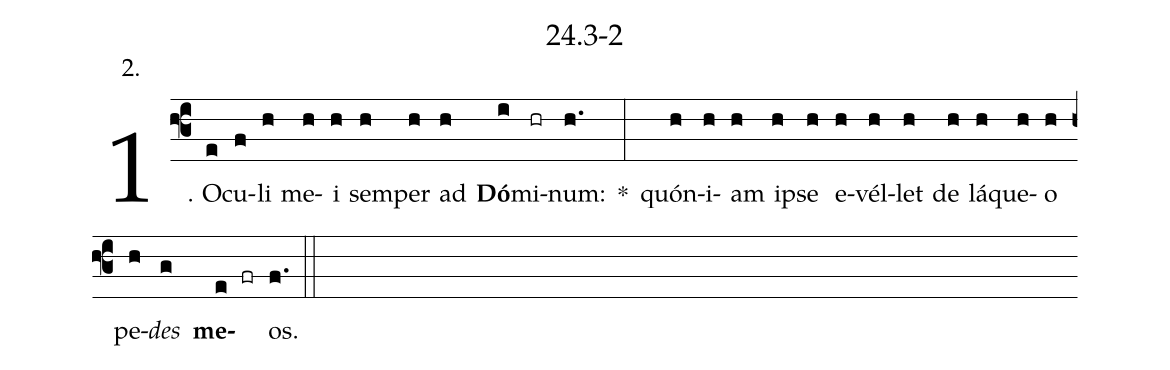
name: 24.3-2;
annotation: 2.;
%%
(f3)1. O(e)cu(f)li(h) me(h)i(h) sem(h)per(h) ad(h) <b>Dó</b>(i)mi(hr)num:(h.) *(:) quón(h)i(h)am(h) ip(h)se(h) e(h)vél(h)let(h) de(h) lá(h)que(h)o(h) pe(h)<i>des</i>(g) <b>me</b>(e fr)os.(f.) (::)


%E(h) u(h) o(h) u(g) a(e) e.(f.) (::)
